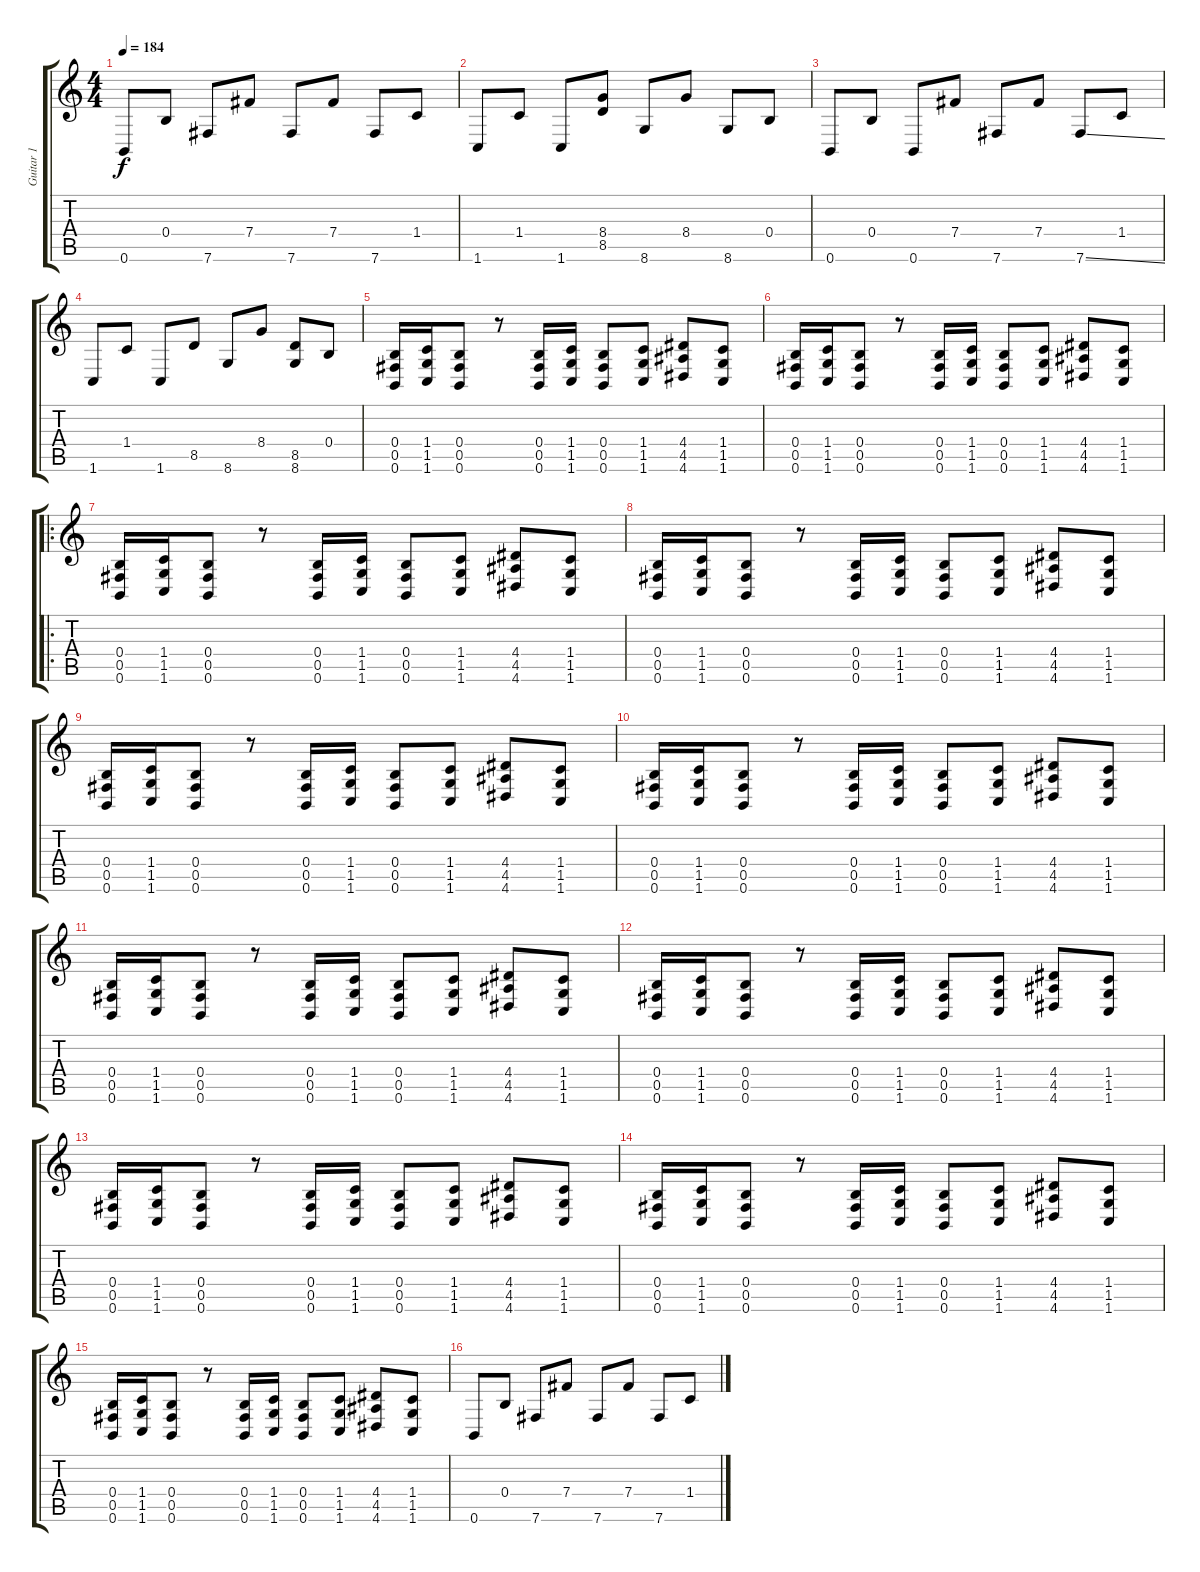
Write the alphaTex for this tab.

\track ("Guitar 1" "Guitar 1") {instrument overdrivenguitar}
\staff {score tabs}
\tuning (Db4 Ab3 E3 B2 Gb2 B1) {hide}
\ts (4 4)
\tempo 184
\clef g2
\ks c
0.6.8{dy f} 0.4.8 7.6.8 7.4.8 7.6.8 7.4.8 7.6.8 1.4.8 |
1.6.8 1.4.8 1.6.8 (8.4 8.5).8 8.6.8 8.4.8 8.6.8 0.4.8 |
0.6.8 0.4.8 0.6.8 7.4.8 7.6.8 7.4.8 7.6{ss}.8 1.4.8 |
1.6.8 1.4.8 1.6.8 8.5.8 8.6.8 8.4.8 (8.5 8.6).8 0.4.8 |
(0.4 0.5 0.6).16 (1.4 1.5 1.6).16 (0.4 0.5 0.6).8 r.8 (0.4 0.5 0.6).16 (1.4 1.5 1.6).16 (0.4 0.5 0.6).8 (1.4 1.5 1.6).8 (4.4 4.5 4.6).8 (1.4 1.5 1.6).8 |
(0.4 0.5 0.6).16 (1.4 1.5 1.6).16 (0.4 0.5 0.6).8 r.8 (0.4 0.5 0.6).16 (1.4 1.5 1.6).16 (0.4 0.5 0.6).8 (1.4 1.5 1.6).8 (4.4 4.5 4.6).8 (1.4 1.5 1.6).8 |
\ro
(0.4 0.5 0.6).16 (1.4 1.5 1.6).16 (0.4 0.5 0.6).8 r.8 (0.4 0.5 0.6).16 (1.4 1.5 1.6).16 (0.4 0.5 0.6).8 (1.4 1.5 1.6).8 (4.4 4.5 4.6).8 (1.4 1.5 1.6).8 |
(0.4 0.5 0.6).16 (1.4 1.5 1.6).16 (0.4 0.5 0.6).8 r.8 (0.4 0.5 0.6).16 (1.4 1.5 1.6).16 (0.4 0.5 0.6).8 (1.4 1.5 1.6).8 (4.4 4.5 4.6).8 (1.4 1.5 1.6).8 |
(0.4 0.5 0.6).16 (1.4 1.5 1.6).16 (0.4 0.5 0.6).8 r.8 (0.4 0.5 0.6).16 (1.4 1.5 1.6).16 (0.4 0.5 0.6).8 (1.4 1.5 1.6).8 (4.4 4.5 4.6).8 (1.4 1.5 1.6).8 |
(0.4 0.5 0.6).16 (1.4 1.5 1.6).16 (0.4 0.5 0.6).8 r.8 (0.4 0.5 0.6).16 (1.4 1.5 1.6).16 (0.4 0.5 0.6).8 (1.4 1.5 1.6).8 (4.4 4.5 4.6).8 (1.4 1.5 1.6).8 |
(0.4 0.5 0.6).16 (1.4 1.5 1.6).16 (0.4 0.5 0.6).8 r.8 (0.4 0.5 0.6).16 (1.4 1.5 1.6).16 (0.4 0.5 0.6).8 (1.4 1.5 1.6).8 (4.4 4.5 4.6).8 (1.4 1.5 1.6).8 |
(0.4 0.5 0.6).16 (1.4 1.5 1.6).16 (0.4 0.5 0.6).8 r.8 (0.4 0.5 0.6).16 (1.4 1.5 1.6).16 (0.4 0.5 0.6).8 (1.4 1.5 1.6).8 (4.4 4.5 4.6).8 (1.4 1.5 1.6).8 |
(0.4 0.5 0.6).16 (1.4 1.5 1.6).16 (0.4 0.5 0.6).8 r.8 (0.4 0.5 0.6).16 (1.4 1.5 1.6).16 (0.4 0.5 0.6).8 (1.4 1.5 1.6).8 (4.4 4.5 4.6).8 (1.4 1.5 1.6).8 |
(0.4 0.5 0.6).16 (1.4 1.5 1.6).16 (0.4 0.5 0.6).8 r.8 (0.4 0.5 0.6).16 (1.4 1.5 1.6).16 (0.4 0.5 0.6).8 (1.4 1.5 1.6).8 (4.4 4.5 4.6).8 (1.4 1.5 1.6).8 |
(0.4 0.5 0.6).16 (1.4 1.5 1.6).16 (0.4 0.5 0.6).8 r.8 (0.4 0.5 0.6).16 (1.4 1.5 1.6).16 (0.4 0.5 0.6).8 (1.4 1.5 1.6).8 (4.4 4.5 4.6).8 (1.4 1.5 1.6).8 |
0.6.8 0.4.8 7.6.8 7.4.8 7.6.8 7.4.8 7.6.8 1.4.8
